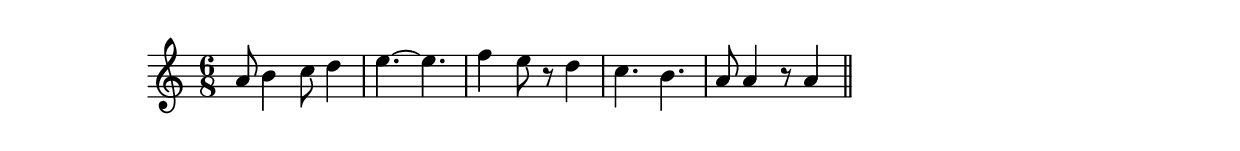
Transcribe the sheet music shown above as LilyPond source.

\version "2.14.0"
%{\header {
  composer = "B. Crowell"
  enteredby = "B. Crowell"
}%}
\score{{\key a \minor
\time 6/8
%{\tempo 8=120
%}\relative a' {
  a8 b4 c8 d4 | e4.~ e4. | f4 e8 r8 d4 | c4. b4. | a8 a4 r8 a4
  \bar "||"
}

}}